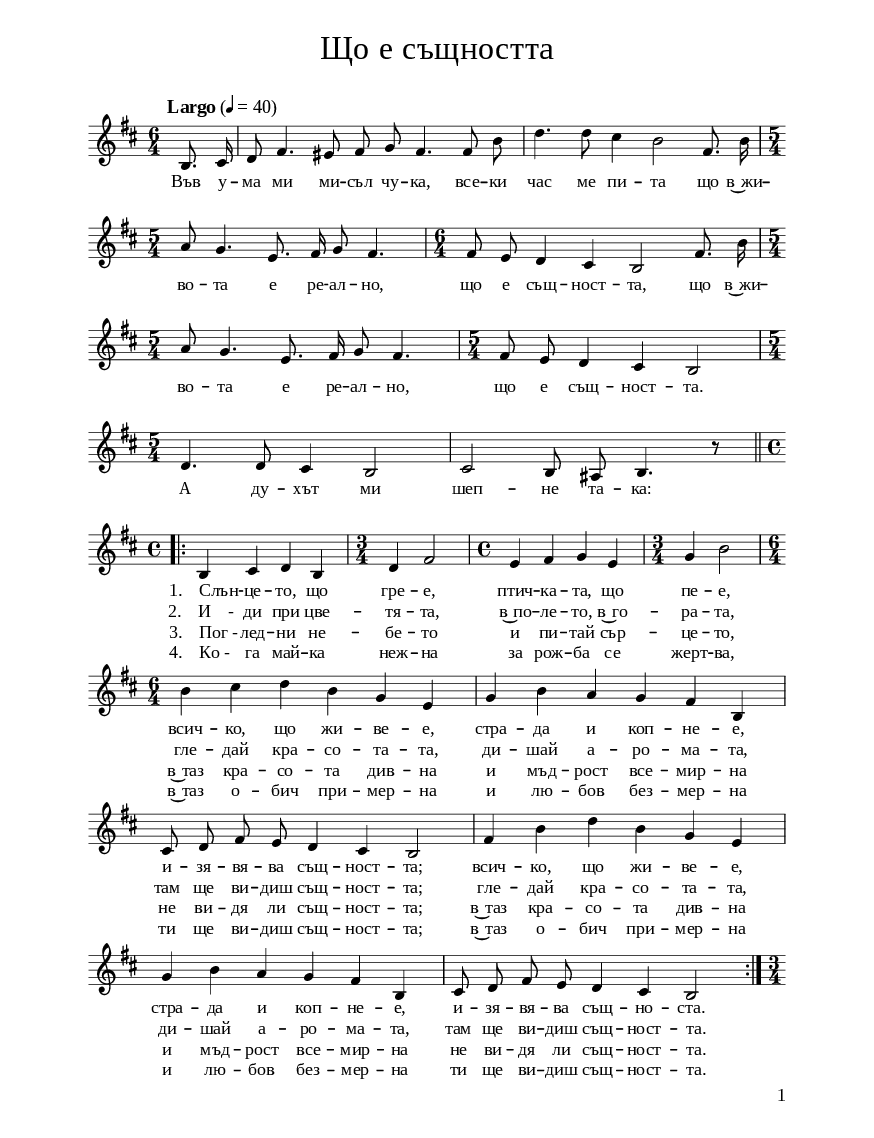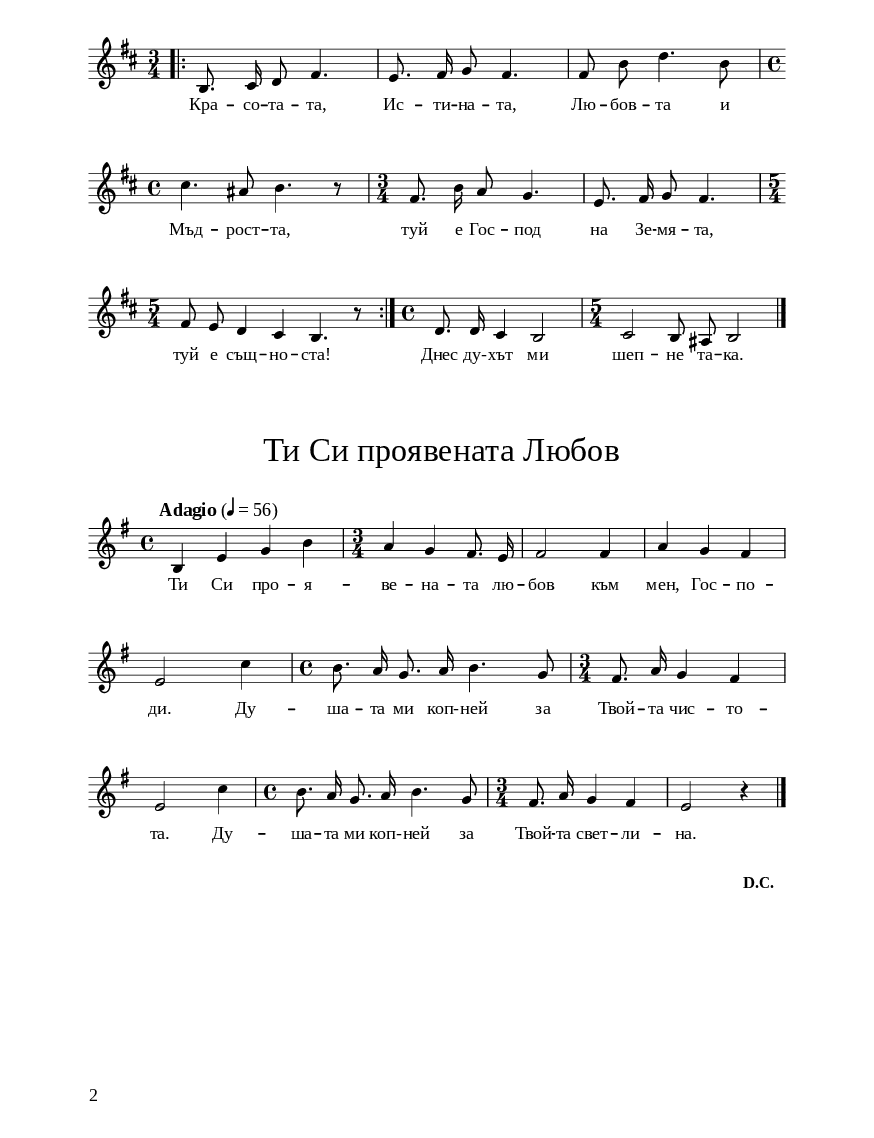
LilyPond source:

\version "2.24.2"

% include paper part and global functions
\include "include/globals.ily"

\bookpart {
  \label #'ref068
  \tocItem \markup "Що е същността"
  \include "include/bookpart-paper.ily"

  \header {
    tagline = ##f
  }

  \score {
    \include "include/score-layout.ily"

    \new Voice \absolute {
      \clef treble
      \key b \minor
      \time 6/4
      \tempoFunc "Largo" 4 "40"
      \partial 4
      \autoBeamOff

      b8. cis'16| d'8 fis'4. eis'8 fis'8 g'8 fis'4. fis'8 b'8| d''4. d''8 cis''4 b'2 fis'8. b'16 | \break

      \time 5/4  a'8 g'4. e'8. fis'16 g'8 fis'4. | \time 6/4 fis'8 e'8 d'4 cis'4 b2 fis'8. b'16 \time 5/4 | \break

      \time 5/4  a'8 g'4. e'8. fis'16 g'8 fis'4. | \time 5/4 fis'8 e'8 d'4 cis'4 b2 | \break

      \time 5/4 d'4. d'8 cis'4 b2 | cis'2 b8 ais8 b4. r8 | \break

      \bar ".|:-||"

      \time 4/4 b4 cis'4 d'4 b4 | \time 3/4 d'4 fis'2 | \time 4/4 e'4 fis' g' e' | \time 3/4 g'4 b'2  \break


      \time 6/4 b'4 cis''4 d'' b' g' e' | g' b' a' g' fis' b | \break

      cis'8 d' fis' e' d'4 cis' b2 | fis'4 b' d'' b' g' e' |\break

      g'4 b'4 a'4 g'4 fis'4 b |  cis'8 d' fis' e' d'4 cis'4 b2 | \break



      \time 3/4


      \bar ":|.|:"  b8. cis'16 d'8 fis'4. | e'8. fis'16 g'8 fis'4. | fis'8 b'8 d''4. b'8| \break

      \time 4/4 cis''4. ais'8 b'4. r8 | \time 3/4 fis'8. b'16 a'8 g'4. | e'8. fis'16 g'8 fis'4. | \break

      \time 5/4	fis'8 e' d'4 cis' b4. r8 \bar ":|." | \time 4/4 d'8. d'16 cis'4 b2 | \time 5/4 cis'2 b8 ais8 b2 |  \bar "|." \break


    }

    \addlyrics {
      Във у -- ма ми ми -- съл чу -- ка, все -- ки час ме пи -- та
      що в~жи -- во -- та е ре -- ал -- но, що е същ -- ност -- та,
      що в~жи -- во -- та е ре -- ал -- но, що е същ -- ност -- та.
      А ду -- хът ми шеп  -- не та  -- ка:

      "1.    Слън"  -- це  -- то, що гре -- е, птич -- ка -- та, що пе -- е,

      всич -- ко, що жи -- ве -- е, стра -- да и коп -- не -- е,

      и -- зя -- вя -- ва  същ -- ност -- та;   всич -- ко, що жи -- ве -- е, стра -- да и коп -- не -- е,

      и -- зя -- вя -- ва същ -- но -- ста.

      Кра  -- со  -- та  -- та, Ис  -- ти  -- на  -- та, Лю -- бов  -- та и Мъд  -- рост  -- та,

      туй е Гос  -- под на Зе  -- мя  -- та, туй е същ  -- но  -- ста! Днес "ду-"  -- хът ми шеп  -- не та  -- ка.
    }

    \addlyrics {
      " " " " " " " " " " " " " " " "

      " " " " " " " " " " " " " " " "

      " " " " " " " " " " " " " " " " " "

      " " " " " " " " " " " " " " " " " " " " " " " " " " " "

      " " " " " " " " " " " " " " " " " " "2.    И    - " ди при цве -- тя -- та, в~по -- ле -- то, в~го -- ра -- та,
      гле -- дай кра -- со -- та -- та, ди -- шай а -- ро -- ма -- та, там ще ви -- диш същ -- ност  -- та;
      гле -- дай кра -- со -- та -- та, ди -- шай а -- ро -- ма -- та, там ще ви -- диш същ -- ност  -- та.

      " " " " " " " " " " " " " " " " " "

      " " " " " " " " " " " " " " " " " "
    }

    \addlyrics {
      " " " " " " " " " " " " " " " "

      " " " " " " " " " " " " " " " "

      " " " " " " " " " " " " " " " " " "

      " " " " " " " " " " " " " " " " " " " " " " " " " " " "

      " " " " " " " " " " " " " " " " " " "3.    Пог -" -- лед  -- ни не -- бе -- то и пи -- тай сър -- це -- то,
      в~таз кра -- со -- та див -- на и мъд -- рост все -- мир -- на не ви -- дя ли същ -- ност -- та;  в~таз кра -- со -- та див -- на и мъд -- рост все -- мир -- на не ви -- дя ли същ -- ност -- та.

      " " " " " " " " " " " " " " " " " "

      " " " " " " " " " " " " " " " " " "
    }

    \addlyrics {
      " " " " " " " " " " " " " " " "

      " " " " " " " " " " " " " " " "

      " " " " " " " " " " " " " " " " " "

      " " " " " " " " " " " " " " " " " " " " " " " " " " " "

      " " " " " " " " " " " " " " " " " " "4.    Кo -  "  га май -- ка неж -- на за рож -- ба се жерт -- ва,
      в~таз о -- бич при -- мер -- на и лю -- бов без -- мер -- на
      ти ще ви -- диш същ -- ност -- та;
      в~таз о -- бич при -- мер -- на и лю -- бов без -- мер -- на
      ти ще ви -- диш същ -- ност -- та.

      " " " " " " " " " " " " " " " " " "

      " " " " " " " " " " " " " " " " " "
    }

    \header {
      title = \titleFunc "Що е същността" "Što e săštnostta"
    }

    \midi{}

  } % score



  \label #'ref055_2
  \tocItem \markup "Ти Си проявената Любов"
  \include "include/bookpart-paper.ily"
  \score {
    \include "include/score-layout.ily"

    \new Voice \absolute  {
      \clef treble
      \key e \minor
      \time 4/4
      \tempoFunc "Adagio" 4 "56"
      \autoBeamOff
      b4 e' g' b' | \time 3/4  a'4 g' fis'8. e'16 |
      fis'2 fis'4 |

      a'4 g' fis' \break |

      e'2 c''4 |

      \time 4/4  b'8. a'16 g'8. a'16 b'4. g'8   |
      \time 3/4  fis'8. a'16 g'4 fis' \break|  e'2 c''4   |

      \time 4/4  b'8. a'16 g'8. a'16 b'4. g'8 | \time 3/4  fis'8. a'16 g'4 fis' | e'2 r4 \bar "|."
    }

    \addlyrics {
      Ти Си про -- я -- ве -- на -- та лю -- бов към мен, Гос -- по --
      ди. Ду -- ша -- та ми "коп-" -- ней за Твой -- та чис -- то --
      та. Ду -- ша -- та ми "коп-" -- ней за Твой -- та свет -- ли -- на.
    }

    \header {
      title = \titleFunc " Ти Си проявената Любов" "Ti Si projavenata Ljubov"
    }

    \midi{}

  } % score
  \markup \dc-one "D.C."


} % bookpart
